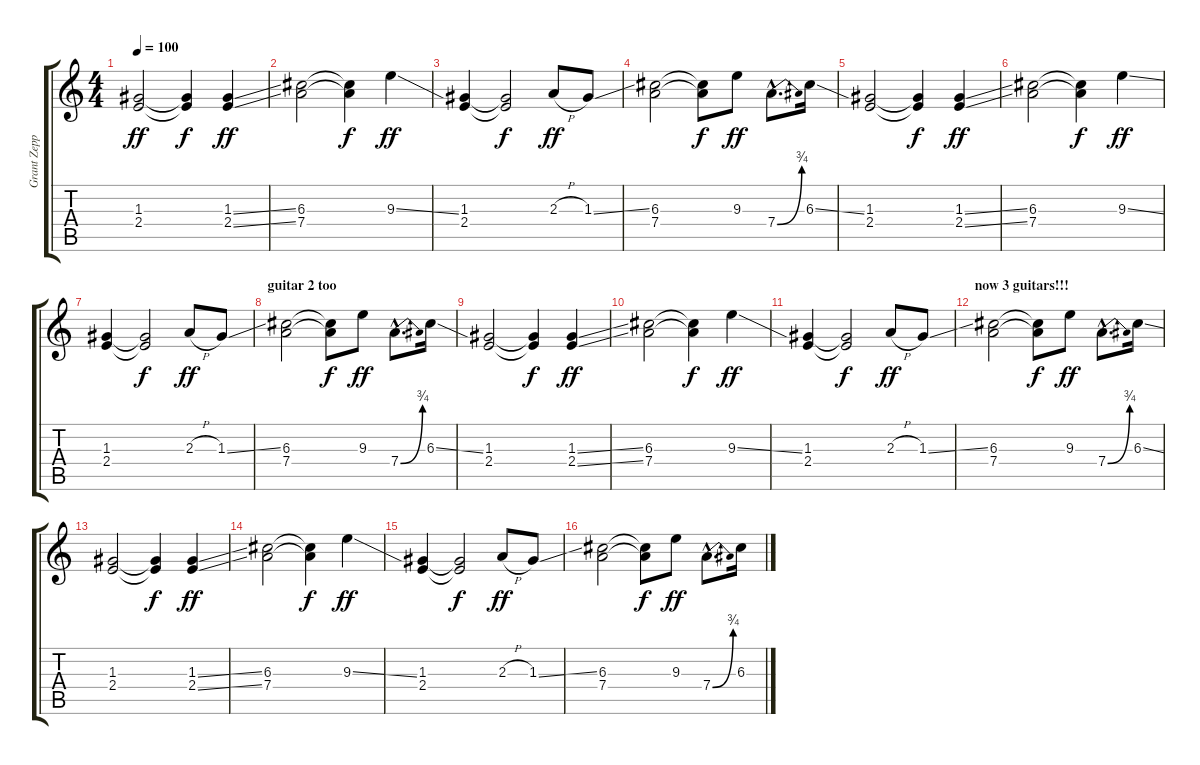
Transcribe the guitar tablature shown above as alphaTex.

\track ("Grant Zeppelin" "Grant Zepp") {instrument acousticguitarsteel}
\staff {score tabs}
\tuning (E4 B3 G3 D3 A2 E2) {hide}
\ts (4 4)
\tempo 100
\clef g2
\ks c
(1.3 2.4).2{dy ff} (1.3{t} 2.4{t}).4{dy f} (1.3{ss} 2.4{ss}).4{dy ff} |
(6.3 7.4).2 (6.3{t} 7.4{t}).4{dy f} 9.3{ss}.4{dy ff} |
(1.3 2.4).4 (1.3{t} 2.4{t}).2{dy f} 2.3{h}.8{dy ff} 1.3{ss}.8 |
(6.3 7.4).2 (6.3{t} 7.4{t}).8{dy f} 9.3.8{dy ff} 7.4{be (bend 0 0 60 3) hac}.8{d} 6.3{ss}.16 |
(1.3 2.4).2 (1.3{t} 2.4{t}).4{dy f} (1.3{ss} 2.4{ss}).4{dy ff} |
(6.3 7.4).2 (6.3{t} 7.4{t}).4{dy f} 9.3{ss}.4{dy ff} |
(1.3 2.4).4 (1.3{t} 2.4{t}).2{dy f} 2.3{h}.8{dy ff} 1.3{ss}.8 |
\section ("" "guitar 2 too")
(6.3 7.4).2 (6.3{t} 7.4{t}).8{dy f} 9.3.8{dy ff} 7.4{be (bend 0 0 60 3) hac}.8{d} 6.3{ss}.16 |
(1.3 2.4).2 (1.3{t} 2.4{t}).4{dy f} (1.3{ss} 2.4{ss}).4{dy ff} |
(6.3 7.4).2 (6.3{t} 7.4{t}).4{dy f} 9.3{ss}.4{dy ff} |
(1.3 2.4).4 (1.3{t} 2.4{t}).2{dy f} 2.3{h}.8{dy ff} 1.3{ss}.8 |
\section ("" "now 3 guitars!!!")
(6.3 7.4).2 (6.3{t} 7.4{t}).8{dy f} 9.3.8{dy ff} 7.4{be (bend 0 0 60 3) hac}.8{d} 6.3{ss}.16 |
(1.3 2.4).2 (1.3{t} 2.4{t}).4{dy f} (1.3{ss} 2.4{ss}).4{dy ff} |
(6.3 7.4).2 (6.3{t} 7.4{t}).4{dy f} 9.3{ss}.4{dy ff} |
(1.3 2.4).4 (1.3{t} 2.4{t}).2{dy f} 2.3{h}.8{dy ff} 1.3{ss}.8 |
(6.3 7.4).2 (6.3{t} 7.4{t}).8{dy f} 9.3.8{dy ff} 7.4{be (bend 0 0 60 3) hac}.8{d} 6.3{ss}.16
